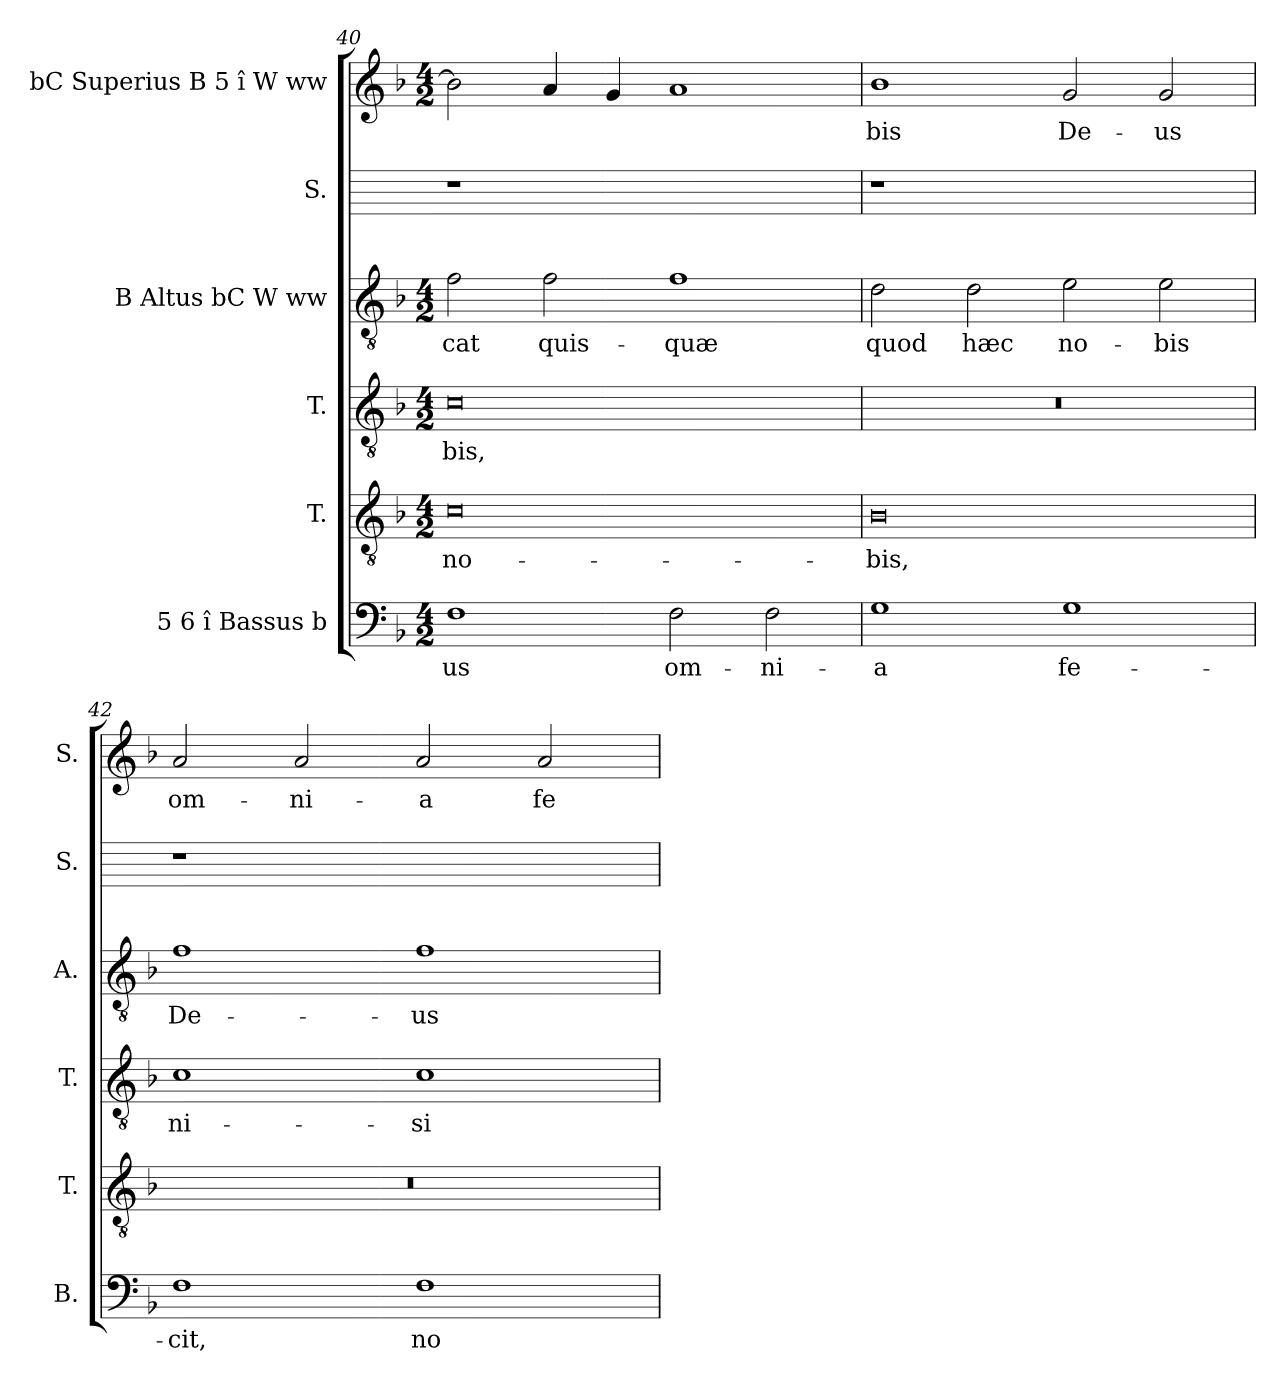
**kern	**text	**kern	**text	**kern	**text	**kern	**text	**kern	**kern	**text
*part6	*part6	*part5	*part5	*part4	*part4	*part3	*part3	*part2	*part1	*part1
*staff6	*staff6	*staff5	*staff5	*staff4	*staff4	*staff3	*staff3	*staff2	*staff1	*staff1
*I"5  6  î  Bassus  b	*	*I"T.	*	*I"T.	*	*I"B  Altus  bC  W  ww	*	*I"S.	*I"bC  Superius  B  5 î W  ww	*
*I'B.	*	*I'T.	*	*I'T.	*	*I'A.	*	*I'S.	*I'S.	*
!!LO:LB:g=z
*clefF4	*	*clefGv2	*	*clefGv2	*	*clefGv2	*	*	*clefG2	*
*k[b-]	*	*k[b-]	*	*k[b-]	*	*k[b-]	*	*	*k[b-]	*
*F:	*	*F:	*	*F:	*	*F:	*	*	*F:	*
*M4/2	*	*M4/2	*	*M4/2	*	*M4/2	*	*	*M4/2	*
=40	=40	=40	=40	=40	=40	=40	=40	=40	=40	=40
!	!LO:LY:b:cj	!	!LO:LY:b:cj	!	!LO:LY:b:cj	!	!LO:LY:b:cj	!	!	!
1F	-us	0c	no-	0c	-bis,	2f\	-cat	1r	2b-\]	.
!	!	!	!	!	!	!	!LO:LY:b:cj	!	!	!
.	.	.	.	.	.	2f\	quis-	.	4a/	.
.	.	.	.	.	.	.	.	.	4g/	.
!	!LO:LY:b:cj	!	!	!	!	!	!LO:LY:b:cj	!	!	!
2F\	om-	.	.	.	.	1f	-quæ	1ryy	1a	.
!	!LO:LY:b:cj	!	!	!	!	!	!	!	!	!
2F\	-ni-	.	.	.	.	.	.	.	.	.
=41	=41	=41	=41	=41	=41	=41	=41	=41	=41	=41
!	!LO:LY:b:rj	!	!LO:LY:b:cj	!	!	!	!LO:LY:b:cj	!	!	!LO:LY:b:cj
1G	-a	0B-	-bis,	0r	.	2d\	quod	1r	1b-	-bis
!	!	!	!	!	!	!	!LO:LY:b:cj	!	!	!
.	.	.	.	.	.	2d\	hæc	.	.	.
!	!LO:LY:b:cj	!	!	!	!	!	!LO:LY:b:cj	!	!	!LO:LY:b:cj
1G	fe-	.	.	.	.	2e\	no-	1ryy	2g/	De-
!	!	!	!	!	!	!	!LO:LY:b:cj	!	!	!LO:LY:b:cj
.	.	.	.	.	.	2e\	-bis	.	2g/	-us
=42	=42	=42	=42	=42	=42	=42	=42	=42	=42	=42
!	!LO:LY:b:cj	!	!	!	!LO:LY:b:cj	!	!LO:LY:b:cj	!	!	!LO:LY:b:cj
1F	-cit,	0r	.	1c	ni-	1f	De-	1r	2a/	om-
!	!	!	!	!	!	!	!	!	!	!LO:LY:b:cj
.	.	.	.	.	.	.	.	.	2a/	-ni-
!	!LO:LY:b:cj	!	!	!	!LO:LY:b:cj	!	!LO:LY:b:cj	!	!	!LO:LY:b:cj
1F	no-	.	.	1c	-si	1f	-us	1ryy	2a/	-a
!	!	!	!	!	!	!	!	!	!	!LO:LY:b:cj
.	.	.	.	.	.	.	.	.	2a/	fe-
=	=	=	=	=	=	=	=	=	=	=
*-	*-	*-	*-	*-	*-	*-	*-	*-	*-	*-
